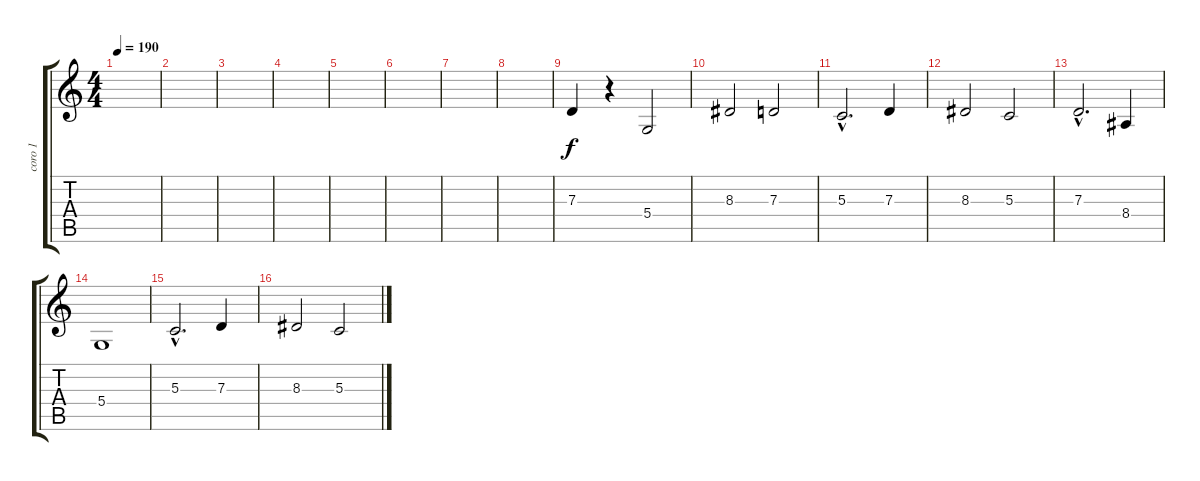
\track ("coro 1" "coro 1") {instrument choiraahs}
\staff {score tabs}
\tuning (E4 B3 G3 D3 A2 E2) {hide}
\ts (4 4)
\tempo 190
\clef g2
\ks c
|
|
|
|
|
|
|
|
7.3.4 r.4 5.4.2 |
8.3.2 7.3.2 |
5.3{hac}.2{d} 7.3.4 |
8.3.2 5.3.2 |
7.3{hac}.2{d} 8.4.4 |
5.4.1 |
5.3{hac}.2{d} 7.3.4 |
8.3.2 5.3.2
